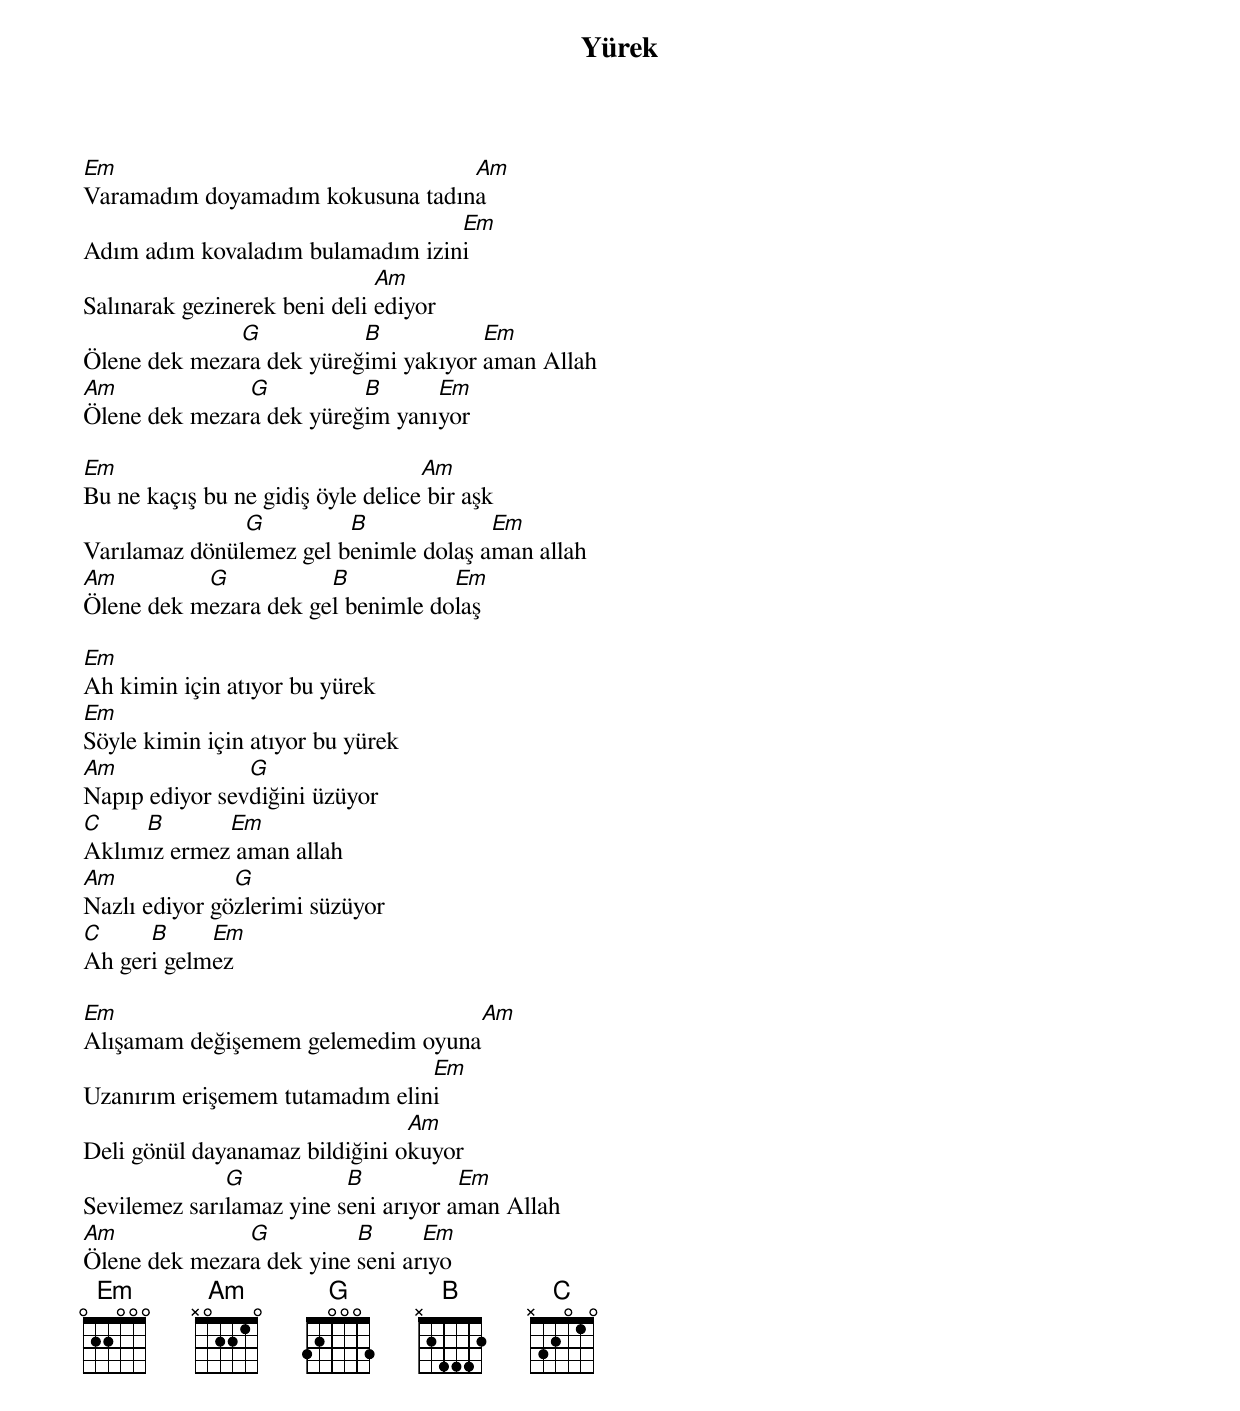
{title: Yürek}
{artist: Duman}

Em                                Am
Varamadım doyamadım kokusuna tadına
                                  Em
Adım adım kovaladım bulamadım izini
                              Am
Salınarak gezinerek beni deli ediyor
              G           B           Em
Ölene dek mezara dek yüreğimi yakıyor aman Allah
Am             G          B      Em
Ölene dek mezara dek yüreğim yanıyor

Em                                 Am
Bu ne kaçış bu ne gidiş öyle delice bir aşk
               G         B             Em
Varılamaz dönülemez gel benimle dolaş aman allah
Am         G           B           Em
Ölene dek mezara dek gel benimle dolaş

Em
Ah kimin için atıyor bu yürek
Em
Söyle kimin için atıyor bu yürek
Am              G
Napıp ediyor sevdiğini üzüyor
C    B       Em
Aklımız ermez aman allah
Am             G
Nazlı ediyor gözlerimi süzüyor
C     B     Em
Ah geri gelmez

Em                                Am
Alışamam değişemem gelemedim oyuna
                                Em
Uzanırım erişemem tutamadım elini
                                Am
Deli gönül dayanamaz bildiğini okuyor
              G           B           Em
Sevilemez sarılamaz yine seni arıyor aman Allah
Am             G          B      Em
Ölene dek mezara dek yine seni arıyo
